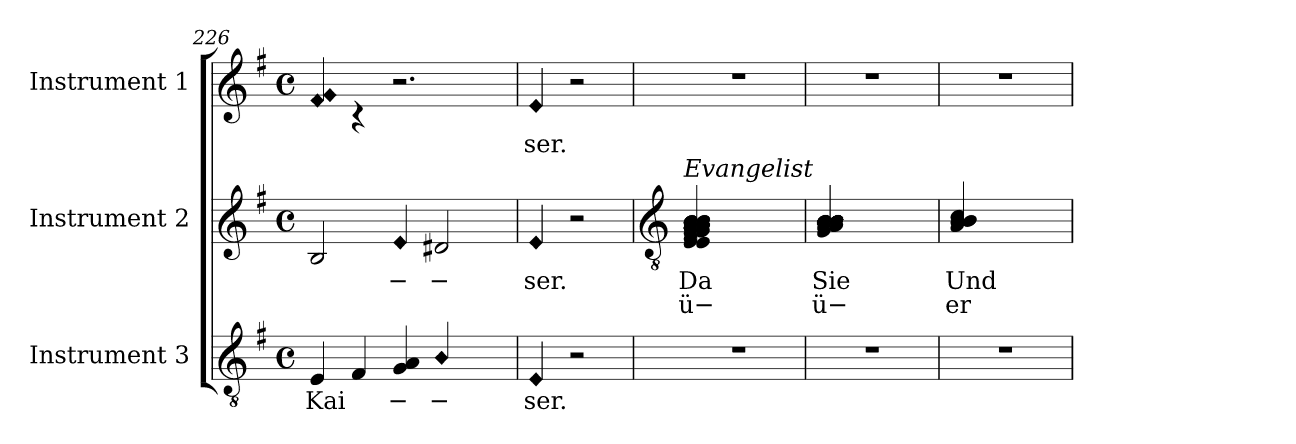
**kern	**text	**kern	**text	**text	**kern	**text
*part3	*part3	*part2	*part2	*part2	*part1	*part1
*staff3	*staff3	*staff2	*staff2	*staff2	*staff1	*staff1
*I"Instrument 3	*	*I"Instrument 2	*	*	*I"Instrument 1	*
*clefGv2	*	*clefG2	*	*	*clefG2	*
*k[f#]	*	*k[f#]	*	*	*k[f#]	*
*G:	*	*G:	*	*	*G:	*
*M4/4	*	*M4/4	*	*	*M4/4	*
*met(c)	*	*met(c)	*	*	*met(c)	*
=226	=226	=226	=226	=226	=226	=226
!	!LO:LY:b:cj	!	!	!	!LO:N:n=1:head=diamond	!
!	!	!	!	!	!LO:N:n=2:head=diamond	!
4E/	Kai	2B/	.	.	4g/ 4f#/	.
!	!LO:LY:b:cj	!	!	!	!	!
4F#/	.	.	.	.	4rc	.
!	!LO:LY:b:cj	!LO:N:head=diamond	!LO:LY:b:rj	!	!	!
4G/ 4A/	−	4e/	−	.	2.r	.
!LO:N:head=diamond	!LO:LY:b:cj	!	!LO:LY:b:rj	!	!	!
4B/	−	2d#X/	−	.	.	.
4ryy	.	.	.	.	.	.
=227	=227	=227	=227	=227	=227	=227
!LO:N:head=diamond	!LO:LY:b:cj	!LO:N:head=diamond	!LO:LY:b:rj	!	!LO:N:head=diamond	!LO:LY:b:cj
4E/	ser.	4e/	ser.	.	4e/	ser.
2r	.	2r	.	.	2r	.
!!LO:PB:g=z
=228	=228	=228	=228	=228	=228	=228
*	*	*clefGv2	*	*	*	*
!	!	!LO:TX:a:i:t=Evangelist	!	!	!	!
!	!	!	!LO:LY:b:rj	!LO:LY:b:rj	!	!
1r	.	4B/ 4B/ 4B/ 4B/ 4B/ 4B/ 4A/ 4A/ 4A/ 4A/ 4A/ 4A/ 4A/ 4G/ 4G/ 4F#/ 4E/ 4E/	Da	ü−	1r	.
.	.	2.ryy	.	.	.	.
!!LO:LB:g=z
=229	=229	=229	=229	=229	=229	=229
!	!	!	!LO:LY:b:rj	!LO:LY:b:rj	!	!
1r	.	4B/ 4B/ 4B/ 4B/ 4B/ 4B/ 4B/ 4B/ 4B/ 4B/ 4B/ 4A/ 4A/ 4G/ 4B/	Sie	ü−	1r	.
.	.	2.ryy	.	.	.	.
=230	=230	=230	=230	=230	=230	=230
!	!	!	!LO:LY:b:rj	!LO:LY:b:rj	!	!
1r	.	4c/ 4B/ 4B/ 4A/ 4B/	Und	er	1r	.
.	.	2.ryy	.	.	.	.
=	=	=	=	=	=	=
*-	*-	*-	*-	*-	*-	*-
